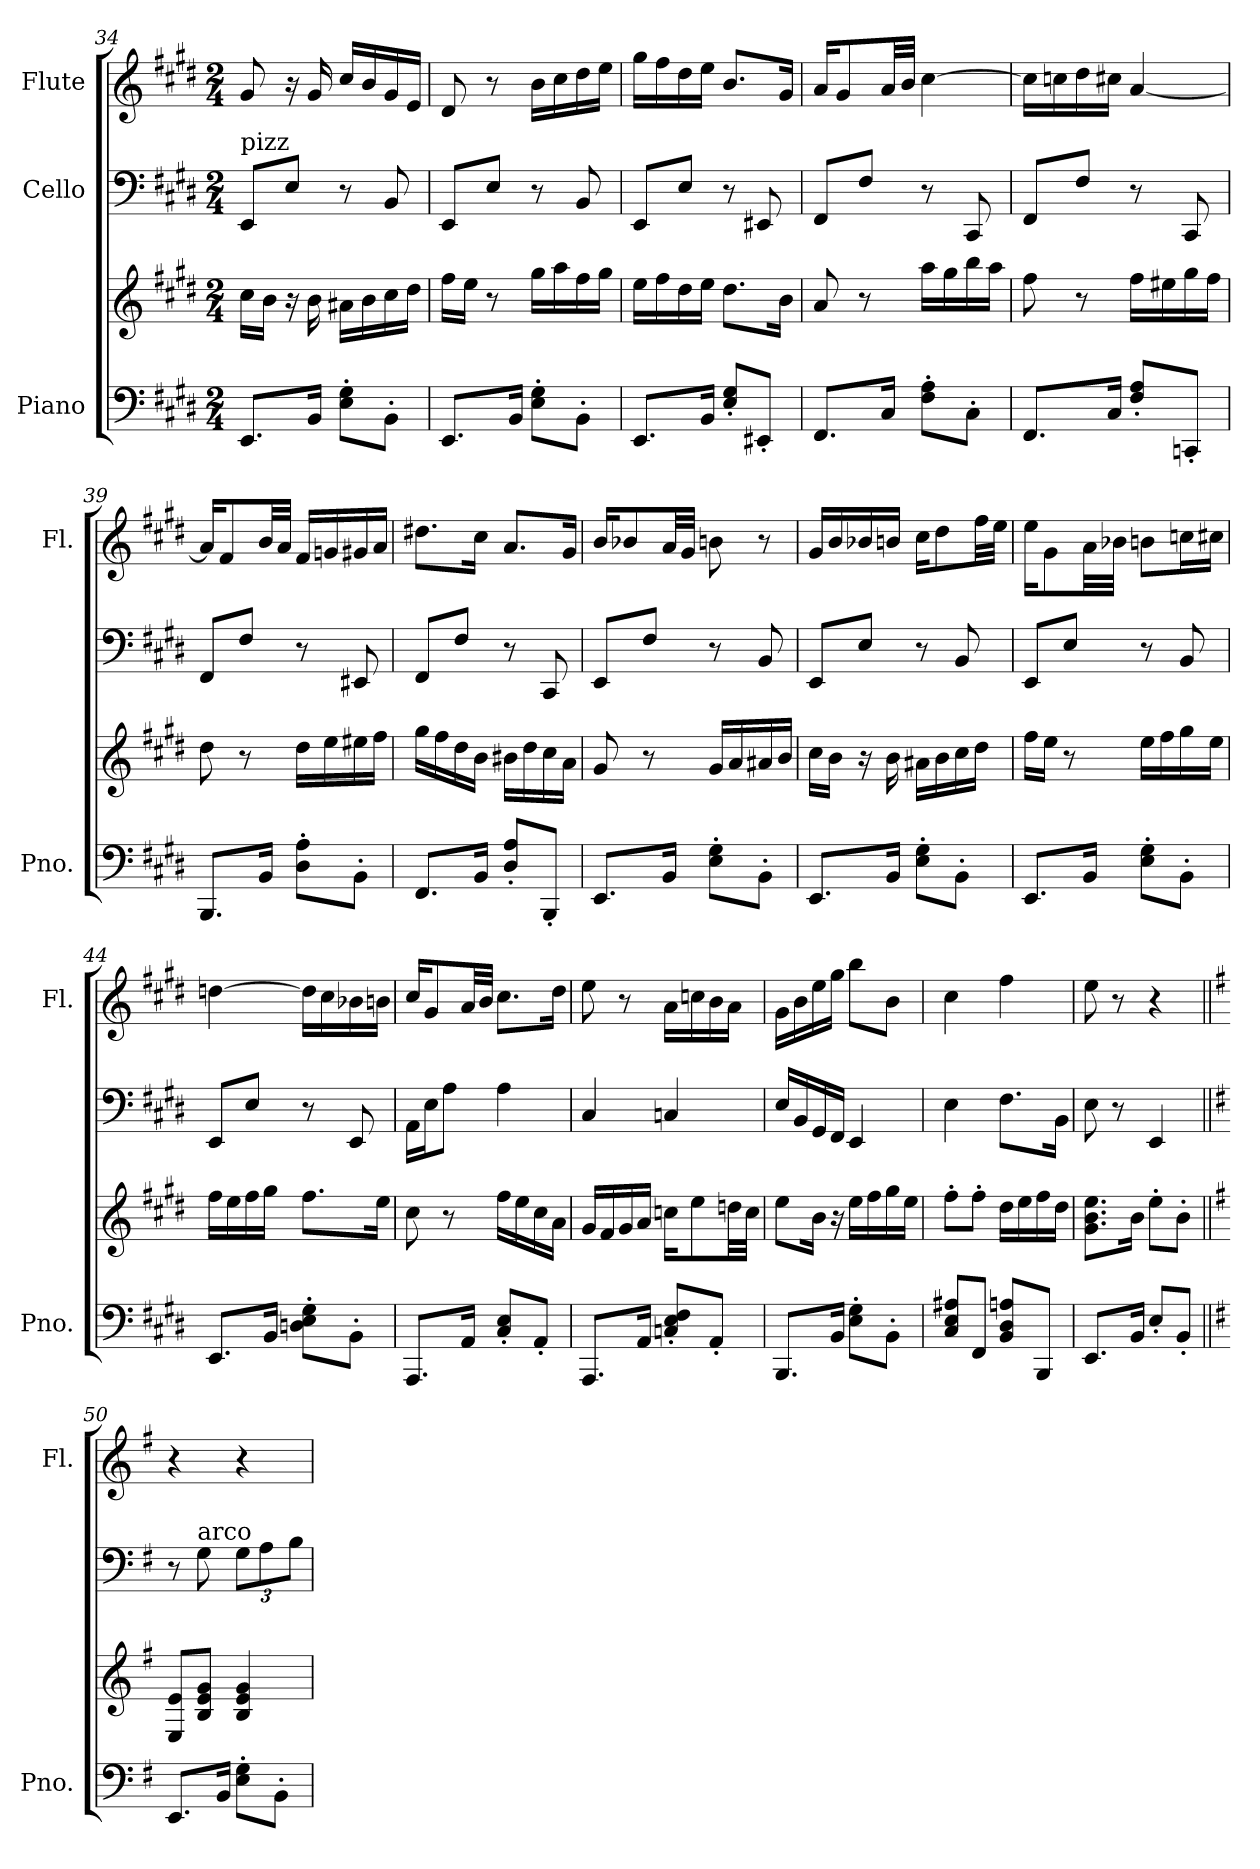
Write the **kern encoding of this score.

**kern	**kern	**kern	**kern
*part3	*part3	*part2	*part1
*staff4	*staff3	*staff2	*staff1
*I"Piano	*	*I"Cello	*I"Flute
*I'Pno.	*	*	*I'Fl.
!!LO:PB:g=z
*clefF4	*clefG2	*clefF4	*clefG2
*k[f#c#g#d#]	*k[f#c#g#d#]	*k[f#c#g#d#]	*k[f#c#g#d#]
*M2/4	*M2/4	*M2/4	*M2/4
=34	=34	=34	=34
!	!	!LO:TX:a:t=pizz	!
8.EE/L	16cc#\LL	8EE/L	8g#/
.	16b\JJ	.	.
.	16r	8E/J	16r
16BB/Jk	16b\	.	16g#/
8E\' 8G#\'L	16a#X\LL	8r	16cc#/LL
.	16b\	.	16b/
8BB'\J	16cc#\	8BB/	16g#/
.	16dd#\JJ	.	16e/JJ
=35	=35	=35	=35
8.EE/L	16ff#\LL	8EE/L	8d#/
.	16ee\JJ	.	.
.	8r	8E/J	8r
16BB/Jk	.	.	.
8E\' 8G#\'L	16gg#\LL	8r	16b\LL
.	16aa\	.	16cc#\
8BB'\J	16ff#\	8BB/	16dd#\
.	16gg#\JJ	.	16ee\JJ
=36	=36	=36	=36
8.EE/L	16ee\LL	8EE/L	16gg#\LL
.	16ff#\	.	16ff#\
.	16dd#\	8E/J	16dd#\
16BB/Jk	16ee\JJ	.	16ee\JJ
8E/' 8G#/'L	8.dd#\L	8r	8.b/L
8EE#X'/J	.	8EE#X/	.
.	16b\Jk	.	16g#/Jk
=37	=37	=37	=37
8.FF#/L	8a/	8FF#/L	16a/KL
.	.	.	8g#/
.	8r	8F#/J	.
16C#/Jk	.	.	32a/LL
.	.	.	32b/JJJ
8F#\' 8A\'L	16aa\LL	8r	[4cc#\
.	16gg#\	.	.
8C#'\J	16bb\	8CC#/	.
.	16aa\JJ	.	.
=38	=38	=38	=38
8.FF#/L	8ff#\	8FF#/L	16cc#\LL]
.	.	.	16ccn\
.	8r	8F#/J	16dd#\
16C#/Jk	.	.	16cc#X\JJ
8F#/' 8A/'L	16ff#\LL	8r	[4a/
.	16ee#X\	.	.
8CCn'/J	16gg#\	8CC#/	.
.	16ff#\JJ	.	.
!!LO:LB:g=z
=39	=39	=39	=39
8.BBB/L	8dd#\	8FF#/L	16a/KL]
.	.	.	8f#/
.	8r	8F#/J	.
16BB/Jk	.	.	32b/LL
.	.	.	32a/JJJ
8D#\' 8A\'L	16dd#\LL	8r	16f#/LL
.	16ee\	.	16gn/
8BB'\J	16ee#X\	8EE#X/	16g#X/
.	16ff#\JJ	.	16a/JJ
=40	=40	=40	=40
8.FF#/L	16gg#\LL	8FF#/L	8.dd#X\L
.	16ff#\	.	.
.	16dd#\	8F#/J	.
16BB/Jk	16b\JJ	.	16cc#\Jk
8D#/' 8A/'L	16b#X\LL	8r	8.a/L
.	16dd#\	.	.
8BBB'/J	16cc#\	8CC#/	.
.	16a\JJ	.	16g#/Jk
=41	=41	=41	=41
8.EE/L	8g#/	8EE/L	16b/KL
.	.	.	8b-X/
.	8r	8F#/J	.
16BB/Jk	.	.	32a/LL
.	.	.	32g#/JJJ
8E\' 8G#\'L	16g#/LL	8r	8bn\
.	16a/	.	.
8BB'\J	16a#X/	8BB/	8r
.	16b/JJ	.	.
=42	=42	=42	=42
8.EE/L	16cc#\LL	8EE/L	16g#/LL
.	16b\JJ	.	16b/
.	16r	8E/J	16b-X/
16BB/Jk	16b\	.	16bn/JJ
8E\' 8G#\'L	16a#X\LL	8r	16cc#\KL
.	16b\	.	8dd#\
8BB'\J	16cc#\	8BB/	.
.	16dd#\JJ	.	32ff#\LL
.	.	.	32ee\JJJ
!!LO:LB:g=z
=43	=43	=43	=43
8.EE/L	16ff#\LL	8EE/L	16ee\KL
.	16ee\JJ	.	8g#\
.	8r	8E/J	.
16BB/Jk	.	.	32a\LL
.	.	.	32b-X\JJJ
8E\' 8G#\'L	16ee\LL	8r	8bn\L
.	16ff#\	.	.
8BB'\J	16gg#\	8BB/	16ccn\L
.	16ee\JJ	.	16cc#X\JJ
=44	=44	=44	=44
8.EE/L	16ff#\LL	8EE/L	[4ddn\
.	16ee\	.	.
.	16ff#\	8E/J	.
16BB/Jk	16gg#\JJ	.	.
8Dn\' 8E\' 8G#\'L	8.ff#\L	8r	16dd\LL]
.	.	.	16cc#\
8BB'\J	.	8EE/	16b-X\
.	16ee\Jk	.	16bn\JJ
=45	=45	=45	=45
8.AAA/L	8cc#\	16AA\LL	16cc#/KL
.	.	16E\J	8g#/
.	8r	8A\J	.
16AA/Jk	.	.	32a/LL
.	.	.	32b/JJJ
8C#/' 8E/'L	16ff#\LL	4A\	8.cc#\L
.	16ee\	.	.
8AA'/J	16cc#\	.	.
.	16a\JJ	.	16dd#\Jk
=46	=46	=46	=46
8.AAA/L	16g#/LL	4C#/	8ee\
.	16f#/	.	.
.	16g#/	.	8r
16AA/Jk	16a/JJ	.	.
8Cn/' 8E/' 8F#/'L	16ccn\KL	4Cn/	16a\LL
.	8ee\	.	16ccn\
8AA'/J	.	.	16b\
.	32ddn\LL	.	16a\JJ
.	32cc\JJJ	.	.
!!LO:PB:g=z
=47	=47	=47	=47
8.BBB/L	8ee\L	16E/LL	16g#\LL
.	.	16BB/	16b\
.	16b\Jk	16GG#/	16ee\
16BB/Jk	16r	16FF#/JJ	16gg#\JJ
8E\' 8G#\'L	16ee\LL	4EE/	8bb\L
.	16ff#\	.	.
8BB'\J	16gg#\	.	8b\J
.	16ee\JJ	.	.
=48	=48	=48	=48
8C#/ 8E/ 8A#X/L	8ff#'\L	4E\	4cc#\
8FF#/J	8ff#'\J	.	.
8BB/ 8D#/ 8An/L	16dd#\LL	8.F#\L	4ff#\
.	16ee\	.	.
8BBB/J	16ff#\	.	.
.	16dd#\JJ	16BB\Jk	.
=49	=49	=49	=49
8.EE/L	8.g#\ 8.b\ 8.ee\L	8E\	8ee\
.	.	8r	8r
16BB/Jk	16b\Jk	.	.
8E'/L	8ee'\L	4EE/	4r
8BB'/J	8b'\J	.	.
=50||	=50||	=50||	=50||
*k[f#]	*k[f#]	*k[f#]	*k[f#]
8.EE/L	8E/ 8e/L	8r	4r
!	!	!LO:TX:a:t=arco	!
.	8B/ 8e/ 8g/J	8G\	.
16BB/Jk	.	.	.
*	*	*Xbrackettup	*
8E\' 8G\'L	4B/ 4e/ 4g/	12G\L	4r
.	.	12A\	.
8BB'\J	.	.	.
.	.	12B\J	.
=	=	=	=
*-	*-	*-	*-
